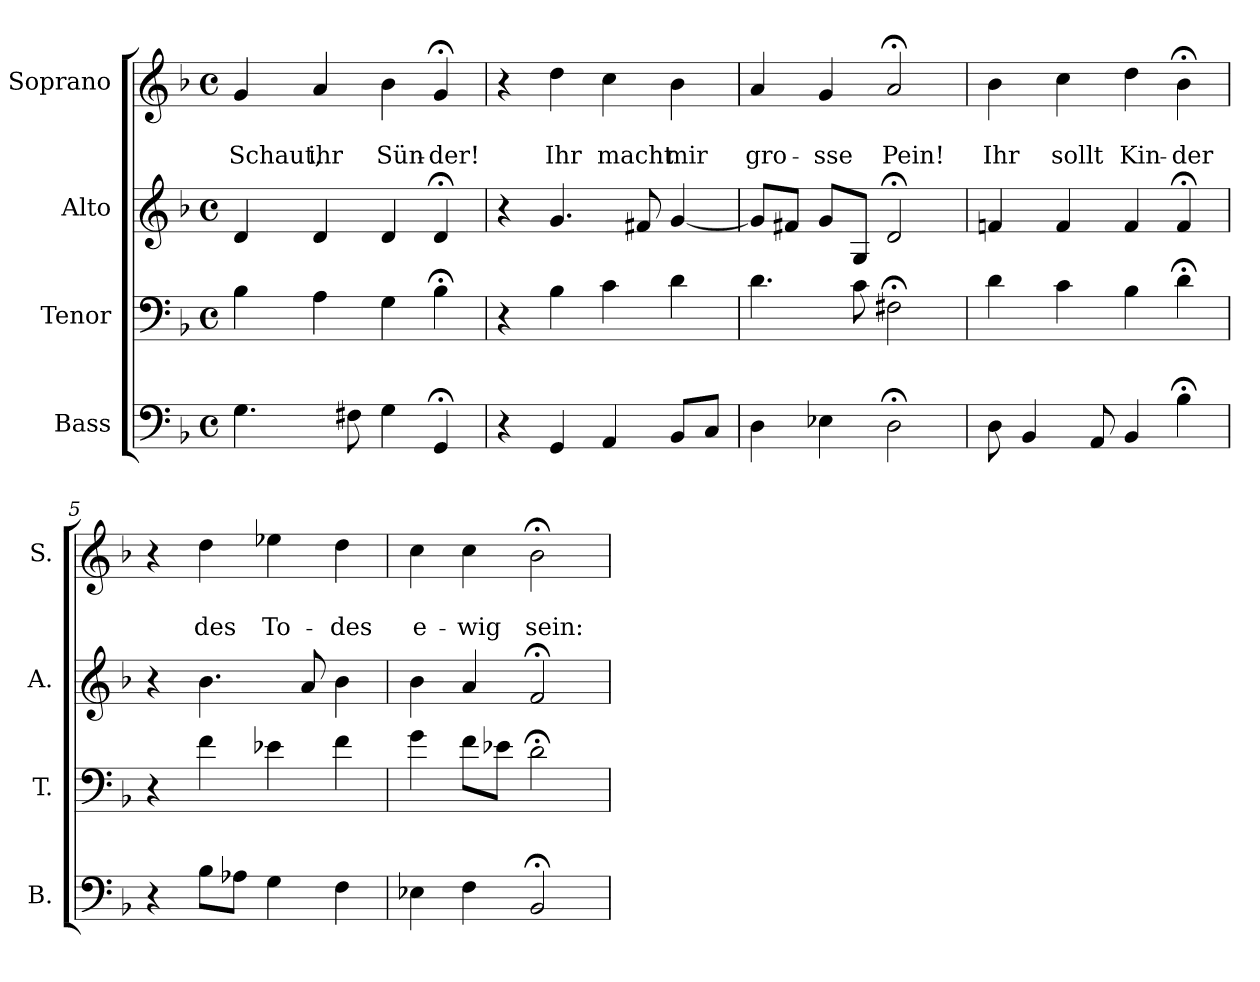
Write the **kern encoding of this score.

**kern	**kern	**kern	**kern	**text	**text
*part4	*part3	*part2	*part1	*part1	*part1
*staff4	*staff3	*staff2	*staff1	*staff1	*staff1
*I"Bass	*I"Tenor	*I"Alto	*I"Soprano	*	*
*I'B.	*I'T.	*I'A.	*I'S.	*	*
*clefF4	*clefF4	*clefG2	*clefG2	*	*
*k[b-]	*k[b-]	*k[b-]	*k[b-]	*	*
*F:	*F:	*F:	*d:	*	*
*M4/4	*M4/4	*M4/4	*M4/4	*	*
*met(c)	*met(c)	*met(c)	*met(c)	*	*
=1	=1	=1	=1	=1	=1
4.G\	4B-\	4d/	4g/	.	Schaut,
.	4A\	4d/	4a/	.	ihr
8F#X\	.	.	.	.	.
4G\	4G\	4d/	4b-\	.	Sün-
4GG;</	4B-;<\	4d;</	4g;</	.	-der!
=2	=2	=2	=2	=2	=2
4r	4r	4r	4r	.	.
4GG/	4B-\	4.g/	4dd\	.	Ihr
4AA/	4c\	.	4cc\	.	macht
.	.	8f#X/	.	.	.
8BB-/L	4d\	[4g/	4b-\	.	mir
8C/J	.	.	.	.	.
=3	=3	=3	=3	=3	=3
4D\	4.d\	8g/L]	4a/	.	gro-
.	.	8f#X/J	.	.	.
4E-X\	.	8g/L	4g/	.	-sse
.	8c\	8G/J	.	.	.
2D;<\	2F#X;<\	2d;</	2a;</	.	Pein!
=4	=4	=4	=4	=4	=4
8D\	4d\	4fn/	4b-\	.	Ihr
4BB-/	.	.	.	.	.
.	4c\	4f/	4cc\	.	sollt
8AA/	.	.	.	.	.
4BB-/	4B-\	4f/	4dd\	.	Kin-
4B-;<\	4d;<\	4f;</	4b-;<\	.	-der
=5	=5	=5	=5	=5	=5
4r	4r	4r	4r	.	.
8B-\L	4f\	4.b-\	4dd\	.	des
8A-X\J	.	.	.	.	.
4G\	4e-X\	.	4ee-X\	.	To-
.	.	8a/	.	.	.
4F\	4f\	4b-\	4dd\	.	-des
=6	=6	=6	=6	=6	=6
4E-X\	4g\	4b-\	4cc\	.	e-
4F\	8f\L	4a/	4cc\	.	-wig
.	8e-X\J	.	.	.	.
2BB-;</	2d;<\	2f;</	2b-;<\	.	sein:
=	=	=	=	=	=
*-	*-	*-	*-	*-	*-
